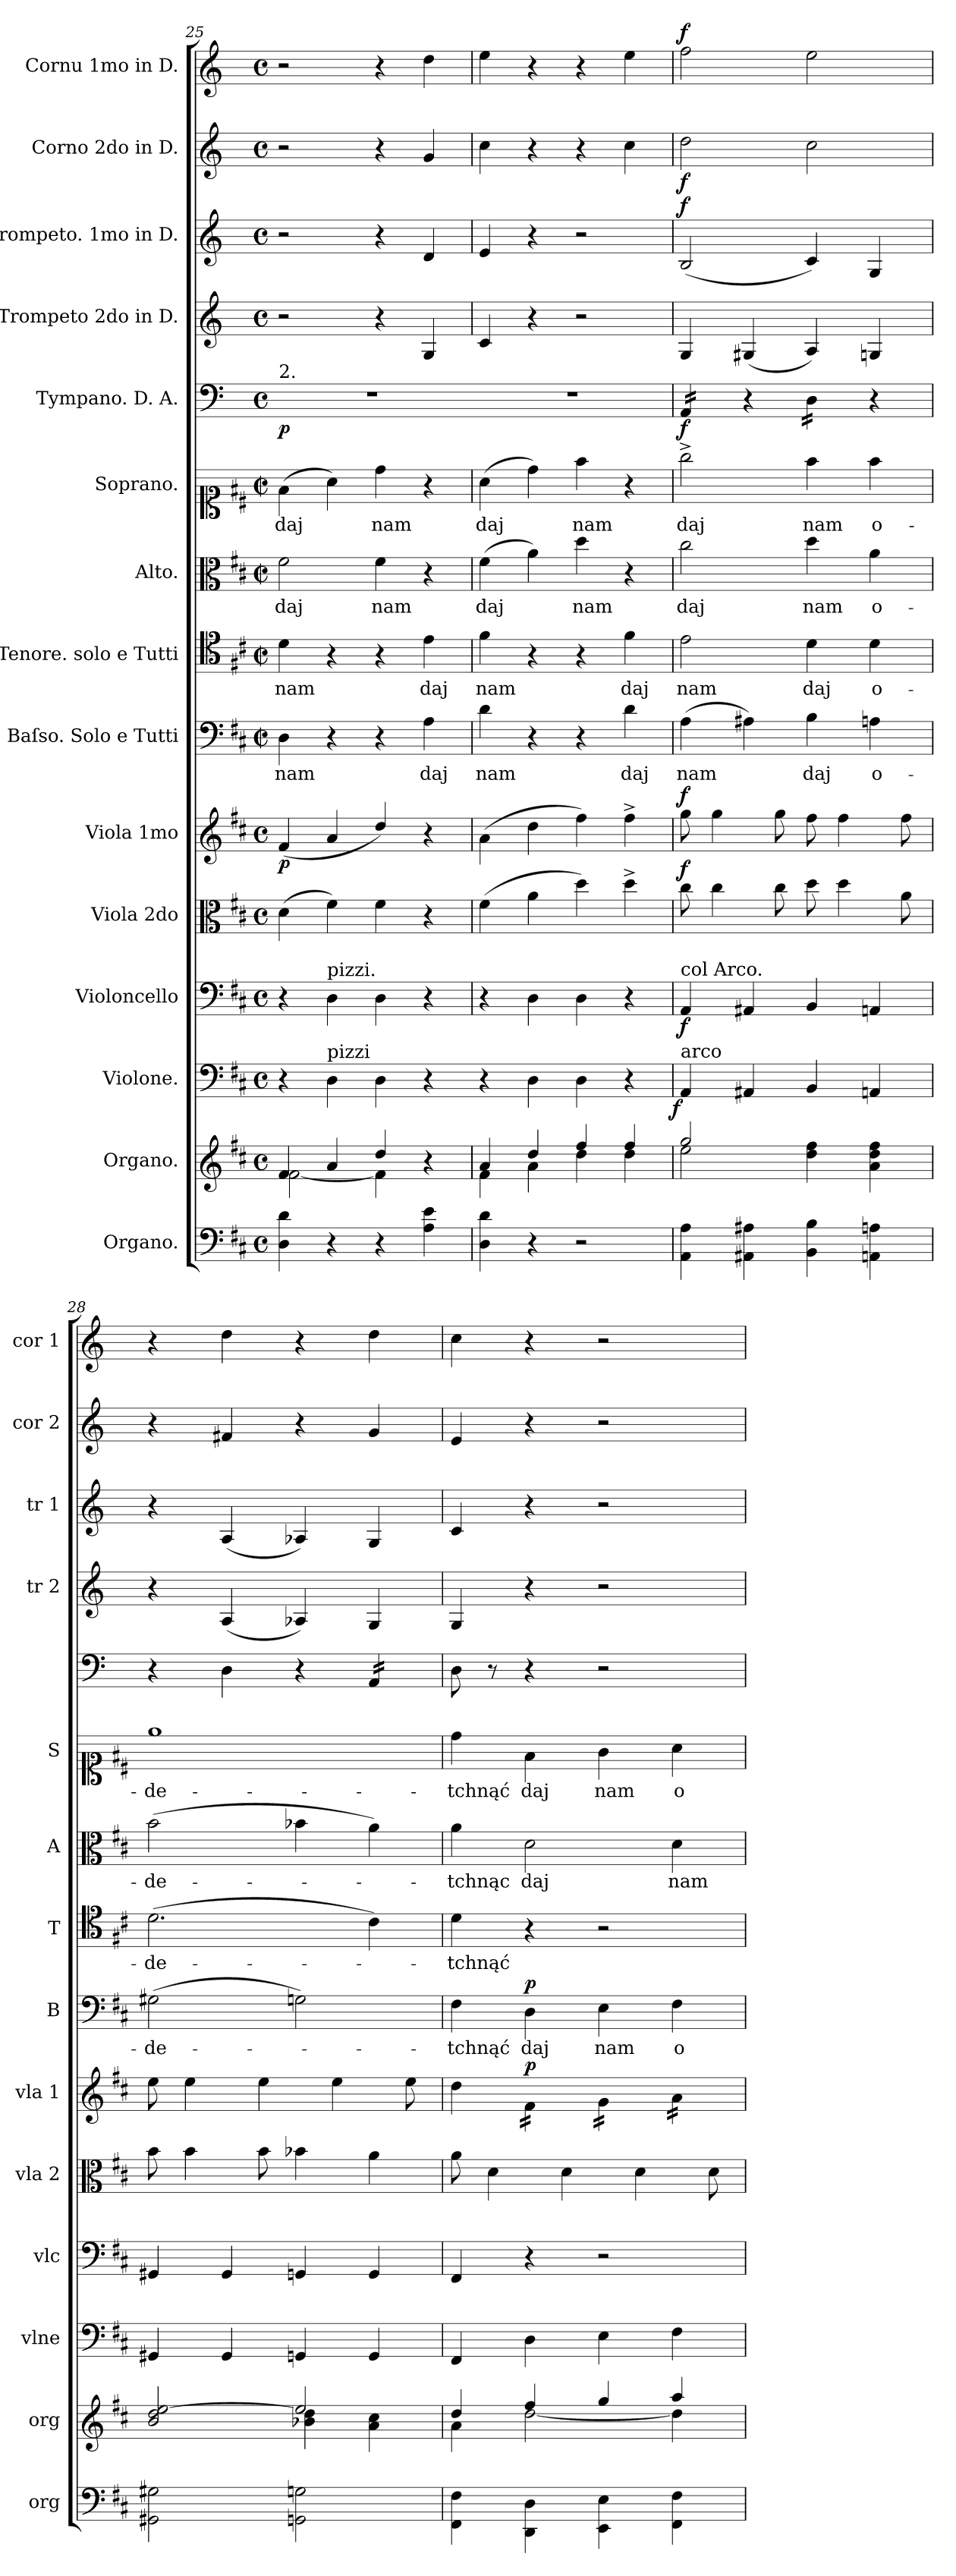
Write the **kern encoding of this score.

**kern	**kern	**kern	**dynam	**kern	**dynam	**kern	**dynam	**kern	**dynam	**kern	**text	**dynam	**kern	**text	**kern	**text	**kern	**text	**dynam	**kern	**kern	**kern	**dynam	**kern	**dynam	**kern	**dynam
*part15	*part14	*part13	*part13	*part12	*part12	*part11	*part11	*part10	*part10	*part9	*part9	*part9	*part8	*part8	*part7	*part7	*part6	*part6	*part6	*part5	*part4	*part3	*part3	*part2	*part2	*part1	*part1
*staff15	*staff14	*staff13	*staff13	*staff12	*staff12	*staff11	*staff11	*staff10	*staff10	*staff9	*staff9	*staff9	*staff8	*staff8	*staff7	*staff7	*staff6	*staff6	*staff6	*staff5	*staff4	*staff3	*staff3	*staff2	*staff2	*staff1	*staff1
*I"Organo.	*I"Organo.	*I"Violone.	*	*I"Violoncello	*	*I"Viola 2do	*	*I"Viola 1mo	*	*I"Baſso. Solo e Tutti	*	*	*I"Tenore. solo e Tutti	*	*I"Alto.	*	*I"Soprano.	*	*	*I"Tympano. D. A.	*I"Trompeto 2do in D.	*I"Trompeto. 1mo in D.	*	*I"Corno 2do in D.	*	*I"Cornu 1mo in D.	*
*I'org	*I'org	*I'vlne	*	*I'vlc	*	*I'vla 2	*	*I'vla 1	*	*I'B	*	*	*I'T	*	*I'A	*	*I'S	*	*	*	*I'tr 2	*I'tr 1	*	*I'cor 2	*	*I'cor 1	*
*clefF4	*clefG2	*clefF4	*	*clefF4	*	*clefC3	*	*clefG2	*	*clefF4	*	*	*clefC4	*	*clefC3	*	*clefC1	*	*	*clefF4	*clefG2	*clefG2	*	*clefG2	*	*clefG2	*
*	*	*	*	*	*	*	*	*	*	*	*	*	*	*	*	*	*	*	*	*	*ITrd-1c-2	*ITrd-1c-2	*	*ITrd6c10	*	*ITrd6c10	*
*k[f#c#]	*k[f#c#]	*k[f#c#]	*	*k[f#c#]	*	*k[f#c#]	*	*k[f#c#]	*	*k[f#c#]	*	*	*k[f#c#]	*	*k[f#c#]	*	*k[f#c#]	*	*	*k[]	*k[f#c#]	*k[f#c#]	*	*k[f#c#]	*	*k[f#c#]	*
*D:	*D:	*D:	*	*D:	*	*D:	*	*D:	*	*D:	*	*	*D:	*	*D:	*	*D:	*	*	*	*D:	*D:	*	*D:	*	*D:	*
*M4/4	*M4/4	*M4/4	*	*M4/4	*	*M4/4	*	*M4/4	*	*M4/4	*	*	*M4/4	*	*M4/4	*	*M4/4	*	*	*M4/4	*M4/4	*M4/4	*	*M4/4	*	*M4/4	*
*met(c)	*met(c)	*met(c)	*	*met(c)	*	*met(c)	*	*met(c)	*	*met(c|)	*	*	*met(c|)	*	*met(c|)	*	*met(c|)	*	*	*met(c)	*met(c)	*met(c)	*	*met(c)	*	*met(c)	*
=25	=25	=25	=25	=25	=25	=25	=25	=25	=25	=25	=25	=25	=25	=25	=25	=25	=25	=25	=25	=25	=25	=25	=25	=25	=25	=25	=25
*	*^	*	*	*	*	*	*	*	*	*	*	*	*	*	*	*	*	*	*	*	*	*	*	*	*	*	*
!	!	!	!	!	!	!	!	!	!	!	!	!	!	!	!	!	!	!	!	!	!LO:TX:a:t=2.	!	!	!	!	!	!	!
!	!	!	!	!	!	!	!	!	!	!LO:DY:b	!	!	!	!	!	!	!	!	!	!LO:DY:a	!	!	!	!	!	!	!	!
4D\ 4d\	4f#/	[2f#\	4r	.	4r	.	(4d\	.	(4f#/	p	4D\	nam	.	4d\	nam	2f#\	daj	(4f#\	daj	p	1r	2r	2r	.	2r	.	2r	.
!	!	!	!	!	!LO:TX:a:t=pizzi.	!	!	!	!	!	!	!	!	!	!	!	!	!	!	!	!	!	!	!	!	!	!	!
!	!	!	!LO:TX:a:t=pizzi	!	!	!	!	!	!	!	!	!	!	!	!	!	!	!	!	!	!	!	!	!	!	!	!	!
4r	4a/	.	4D\	.	4D\	.	4f#\)	.	4a/	.	4r	.	.	4r	.	.	.	4a\)	.	.	.	.	.	.	.	.	.	.
4r	4dd/	4f#\]	4D\	.	4D\	.	4f#\	.	4dd/)	.	4r	.	.	4r	.	4f#\	nam	4dd\	nam	.	.	4r	4r	.	4r	.	4r	.
4A\ 4e\	4r	4ryy	4r	.	4r	.	4r	.	4r	.	4A\	daj	.	4e\	daj	4r	.	4r	.	.	.	4A/	4e/	.	4A/	.	4e\	.
=26	=26	=26	=26-	=26	=26	=26	=26	=26	=26	=26	=26	=26	=26	=26	=26	=26	=26	=26	=26	=26	=26	=26	=26	=26	=26	=26	=26	=26
4D\ 4d\	4a/	4f#\	4r	.	4r	.	(4f#\	.	(4a\	.	4d\	nam	.	4f#\	nam	(4f#\	daj	(4a\	daj	.	1r	4d/	4f#/	.	4d\	.	4f#\	.
4r	4dd/	4a\	4D\	.	4D\	.	4a\	.	4dd\	.	4r	.	.	4r	.	4a\)	.	4dd\)	.	.	.	4r	4r	.	4r	.	4r	.
2r	4ff#/	4dd\	4D\	.	4D\	.	4dd\)	.	4ff#\)	.	4r	.	.	4r	.	4dd\	nam	4ff#\	nam	.	.	2r	2r	.	4r	.	4r	.
.	4ff#/	4dd\	4r	.	4r	.	4dd^\	.	4ff#^\	.	4d\	daj	.	4f#\	daj	4r	.	4r	.	.	.	.	.	.	4d\	.	4f#\	.
=27	=27	=27	=27	=27	=27	=27	=27	=27	=27	=27	=27	=27	=27	=27	=27	=27	=27	=27	=27	=27	=27	=27	=27	=27	=27	=27	=27	=27
!	!	!	!	!	!LO:TX:a:t=col Arco.	!	!	!	!	!	!	!	!	!	!	!	!	!	!	!	!	!	!	!	!	!	!	!
!	!	!	!LO:TX:a:t=arco	!	!	!	!	!	!	!	!	!	!	!	!	!	!	!	!	!	!	!	!	!	!	!	!	!
!	!	!	!	!LO:DY:b:rj	!	!LO:DY:b	!	!LO:DY:a	!	!LO:DY:a	!	!	!	!	!	!	!	!	!	!LO:DY:b	!	!	!	!LO:DY:a	!	!	!	!LO:DY:a
*	*	*	*	*	*	*	*	*	*	*	*	*	*	*	*	*	*	*	*	*	*tremolo	*	*	*	*	*	*	*
4AA\ 4A\	2gg/	2ee\	4AA/	f	4AA/	f	8cc#\	f	8gg\	f	(4A\	nam	.	2e\	nam	2cc#\	daj	2gg^\	daj	f	16AA/LL	4A/	(2c#/	f	2e\	f	2g\	f
.	.	.	.	.	.	.	.	.	.	.	.	.	.	.	.	.	.	.	.	.	16AA/	.	.	.	.	.	.	.
.	.	.	.	.	.	.	4cc#\	.	4gg\	.	.	.	.	.	.	.	.	.	.	.	16AA/	.	.	.	.	.	.	.
.	.	.	.	.	.	.	.	.	.	.	.	.	.	.	.	.	.	.	.	.	16AA/JJ	.	.	.	.	.	.	.
4AA#X\ 4A#X\	.	.	4AA#X/	.	4AA#X/	.	.	.	.	.	4A#X\)	.	.	.	.	.	.	.	.	.	4r	(4A#X/	.	.	.	.	.	.
.	.	.	.	.	.	.	8cc#\	.	8gg\	.	.	.	.	.	.	.	.	.	.	.	.	.	.	.	.	.	.	.
4BB\ 4B\	4dd\ 4ff#\	2ryy	4BB/	.	4BB/	.	8dd\	.	8ff#\	.	4B\	daj	.	4d\	daj	4dd\	nam	4ff#\	nam	.	16D\LL	4B/)	4d/)	.	2d\	.	2f#\	.
.	.	.	.	.	.	.	.	.	.	.	.	.	.	.	.	.	.	.	.	.	16D\	.	.	.	.	.	.	.
.	.	.	.	.	.	.	4dd\	.	4ff#\	.	.	.	.	.	.	.	.	.	.	.	16D\	.	.	.	.	.	.	.
.	.	.	.	.	.	.	.	.	.	.	.	.	.	.	.	.	.	.	.	.	16D\JJ	.	.	.	.	.	.	.
*	*	*	*	*	*	*	*	*	*	*	*	*	*	*	*	*	*	*	*	*	*Xtremolo	*	*	*	*	*	*	*
4AAn\ 4An\	4a\ 4dd\ 4ff#\	.	4AAn/	.	4AAn/	.	.	.	.	.	4An\	o-	.	4d\	o-	4a\	o-	4ff#\	o-	.	4r	4An/	4A/	.	.	.	.	.
.	.	.	.	.	.	.	8a\	.	8ff#\	.	.	.	.	.	.	.	.	.	.	.	.	.	.	.	.	.	.	.
=28	=28	=28	=28	=28	=28	=28	=28	=28	=28	=28	=28	=28	=28	=28	=28	=28	=28	=28	=28	=28	=28	=28	=28	=28	=28	=28	=28	=28
2GG#X\ 2G#X\	2b/ 2dd/ [2ee/	2ryy	4GG#X/	.	4GG#X/	.	8b\	.	8ee\	.	(2G#X\	-de-	.	(2.d\	-de-	(2b\	-de-	1ee	-de-	.	4r	4r	4r	.	4r	.	4r	.
.	.	.	.	.	.	.	4b\	.	4ee\	.	.	.	.	.	.	.	.	.	.	.	.	.	.	.	.	.	.	.
.	.	.	4GG#/	.	4GG#/	.	.	.	.	.	.	.	.	.	.	.	.	.	.	.	4D\	(4B/	(4B/	.	4G#X/	.	4e\	.
.	.	.	.	.	.	.	8b\	.	4ee\	.	.	.	.	.	.	.	.	.	.	.	.	.	.	.	.	.	.	.
2GGn\ 2Gn\	2ee/]	4b-X\ 4dd\	4GGn/	.	4GGn/	.	4b-X\	.	.	.	2Gn\)	.	.	.	.	4b-X\	.	.	.	.	4r	4B-X/)	4B-X/)	.	4r	.	4r	.
.	.	.	.	.	.	.	.	.	4ee\	.	.	.	.	.	.	.	.	.	.	.	.	.	.	.	.	.	.	.
*	*	*	*	*	*	*	*	*	*	*	*	*	*	*	*	*	*	*	*	*	*tremolo	*	*	*	*	*	*	*
.	.	4a\ 4cc#\	4GG/	.	4GG/	.	4a\	.	.	.	.	.	.	4c#\)	.	4a\)	.	.	.	.	16AA/LL	4A/	4A/	.	4A/	.	4e\	.
.	.	.	.	.	.	.	.	.	.	.	.	.	.	.	.	.	.	.	.	.	16AA/	.	.	.	.	.	.	.
.	.	.	.	.	.	.	.	.	8ee\	.	.	.	.	.	.	.	.	.	.	.	16AA/	.	.	.	.	.	.	.
.	.	.	.	.	.	.	.	.	.	.	.	.	.	.	.	.	.	.	.	.	16AA/JJ	.	.	.	.	.	.	.
*	*	*	*	*	*	*	*	*	*	*	*	*	*	*	*	*	*	*	*	*	*Xtremolo	*	*	*	*	*	*	*
=29	=29	=29	=29	=29	=29	=29	=29	=29	=29	=29	=29	=29	=29	=29	=29	=29	=29	=29	=29	=29	=29	=29	=29	=29	=29	=29	=29	=29
4FF#\ 4F#\	4dd/	4a\	4FF#/	.	4FF#/	.	8a\	.	4dd\	.	4F#\	-tchnąć	.	4d\	-tchnąć	4a\	-tchnąc	4dd\	-tchnąć	.	8D\	4A/	4d/	.	4F#/	.	4d\	.
!	!	!	!	!	!	!	!	!LO:DY:a	!	!	!	!	!	!	!	!	!	!	!	!	!	!	!	!	!	!	!	!
.	.	.	.	.	.	.	4d\	p&colon;	.	.	.	.	.	.	.	.	.	.	.	.	8r	.	.	.	.	.	.	.
!	!	!	!	!	!	!	!	!	!	!LO:DY:a	!	!	!LO:DY:a	!	!	!	!	!	!	!	!	!	!	!	!	!	!	!
*	*	*	*	*	*	*	*	*	*tremolo	*	*	*	*	*	*	*	*	*	*	*	*	*	*	*	*	*	*	*
4DD\ 4D\	4ff#/	[2dd\	4D\	.	4r	.	.	.	16f#\LL	p	4D\	daj	p	4r	.	2d\	daj	4f#\	daj	.	4r	4r	4r	.	4r	.	4r	.
.	.	.	.	.	.	.	.	.	16f#\	.	.	.	.	.	.	.	.	.	.	.	.	.	.	.	.	.	.	.
.	.	.	.	.	.	.	4d\	.	16f#\	.	.	.	.	.	.	.	.	.	.	.	.	.	.	.	.	.	.	.
.	.	.	.	.	.	.	.	.	16f#\JJ	.	.	.	.	.	.	.	.	.	.	.	.	.	.	.	.	.	.	.
4EE\ 4E\	4gg/	.	4E\	.	2r	.	.	.	16g\LL	.	4E\	nam	.	2r	.	.	.	4g\	nam	.	2r	2r	2r	.	2r	.	2r	.
.	.	.	.	.	.	.	.	.	16g\	.	.	.	.	.	.	.	.	.	.	.	.	.	.	.	.	.	.	.
.	.	.	.	.	.	.	4d\	.	16g\	.	.	.	.	.	.	.	.	.	.	.	.	.	.	.	.	.	.	.
.	.	.	.	.	.	.	.	.	16g\JJ	.	.	.	.	.	.	.	.	.	.	.	.	.	.	.	.	.	.	.
4FF#\ 4F#\	4aa/	4dd\]	4F#\	.	.	.	.	.	16a\LL	.	4F#\	o-	.	.	.	4d\	nam	4a\	o-	.	.	.	.	.	.	.	.	.
.	.	.	.	.	.	.	.	.	16a\	.	.	.	.	.	.	.	.	.	.	.	.	.	.	.	.	.	.	.
.	.	.	.	.	.	.	8d\	.	16a\	.	.	.	.	.	.	.	.	.	.	.	.	.	.	.	.	.	.	.
.	.	.	.	.	.	.	.	.	16a\JJ	.	.	.	.	.	.	.	.	.	.	.	.	.	.	.	.	.	.	.
*	*	*	*	*	*	*	*	*	*Xtremolo	*	*	*	*	*	*	*	*	*	*	*	*	*	*	*	*	*	*	*
*	*v	*v	*	*	*	*	*	*	*	*	*	*	*	*	*	*	*	*	*	*	*	*	*	*	*	*	*	*
=	=	=	=	=	=	=	=	=	=	=	=	=	=	=	=	=	=	=	=	=	=	=	=	=	=	=	=
*-	*-	*-	*-	*-	*-	*-	*-	*-	*-	*-	*-	*-	*-	*-	*-	*-	*-	*-	*-	*-	*-	*-	*-	*-	*-	*-	*-
